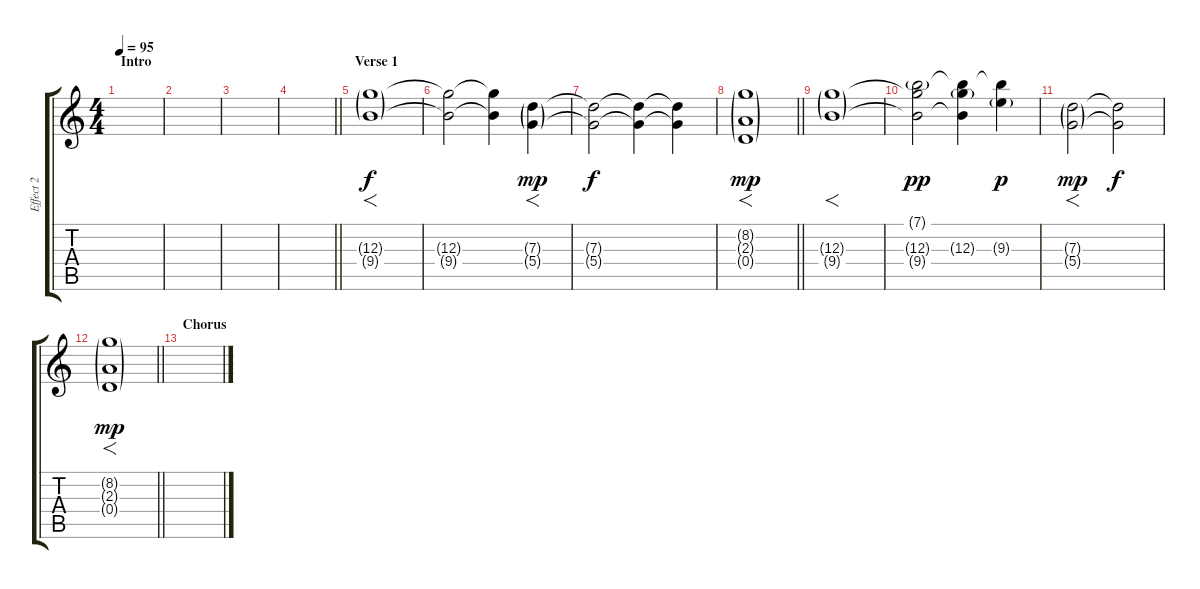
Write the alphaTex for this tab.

\track ("Effect 2" "Effect 2") {instrument overdrivenguitar}
\staff {score tabs}
\tuning (E4 B3 G3 D3 A2 E2) {hide}
\ts (4 4)
\section ("" "Intro")
\tempo 95
\clef g2
\ks c
|
|
|
\barLineRight lightlight
|
\section ("" "Verse 1")
(12.3{g} 9.4{g}).1{f} |
(12.3{t} 9.4{t}).2{dy f} (12.3{t} 9.4{t}).4 (7.3{g} 5.4{g}).4{f dy mp} |
(7.3{t} 5.4{t}).2{dy f} (7.3{t} 5.4{t}).4 (7.3{t} 5.4{t}).4 |
\barLineRight lightlight
(8.2{g} 2.3{g} 0.4{g}).1{f dy mp} |
(12.3{g} 9.4{g}).1{f} |
(7.1{g} 12.3{t} 9.4{t}).2{dy pp} (7.1{t} 12.3{g} 9.4{t}).4 (7.1{t} 9.3{g}).4{dy p} |
(7.3{g} 5.4{g}).2{f dy mp} (7.3{t} 5.4{t}).2{dy f} |
\barLineRight lightlight
(8.2{g} 2.3{g} 0.4{g}).1{f dy mp} |
\section ("" "Chorus")
